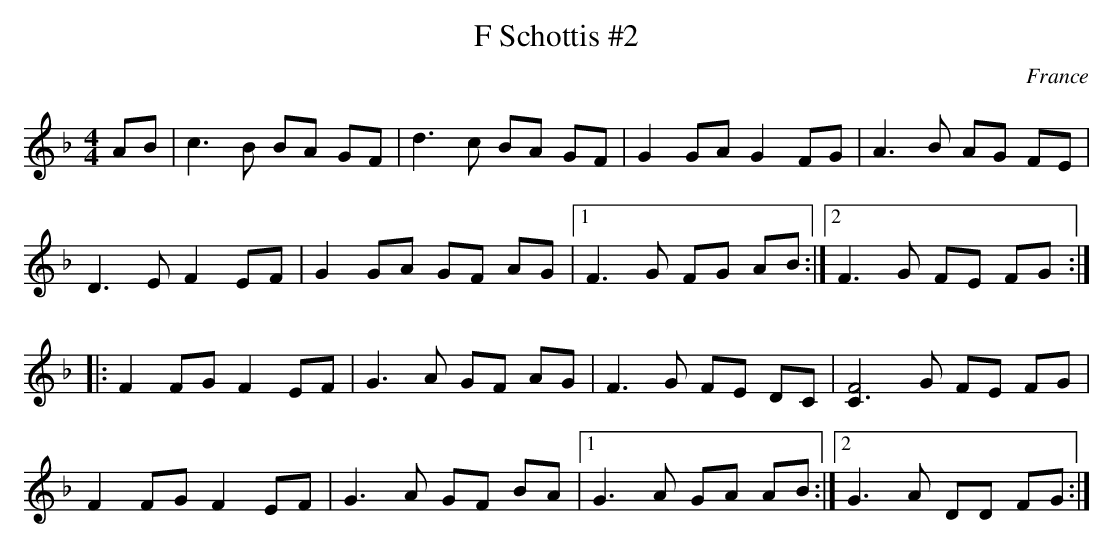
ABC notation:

X:1
T:F Schottis \#2
O:France
M:4/4
K:Dm
AB|\
c3B BA GF|d3c BA GF|G2GA G2FG|A3B AG FE|
D3E F2EF|G2GA GF AG\
|1 F3G FG AB :|2 F3G FE FG:|
|:F2FG F2EF|G3A GF AG|F3G FE DC|[F4C3]G FE FG|
F2FG F2EF|G3A GF BA\
|1 G3A GA AB :|2 G3A DD FG:|
